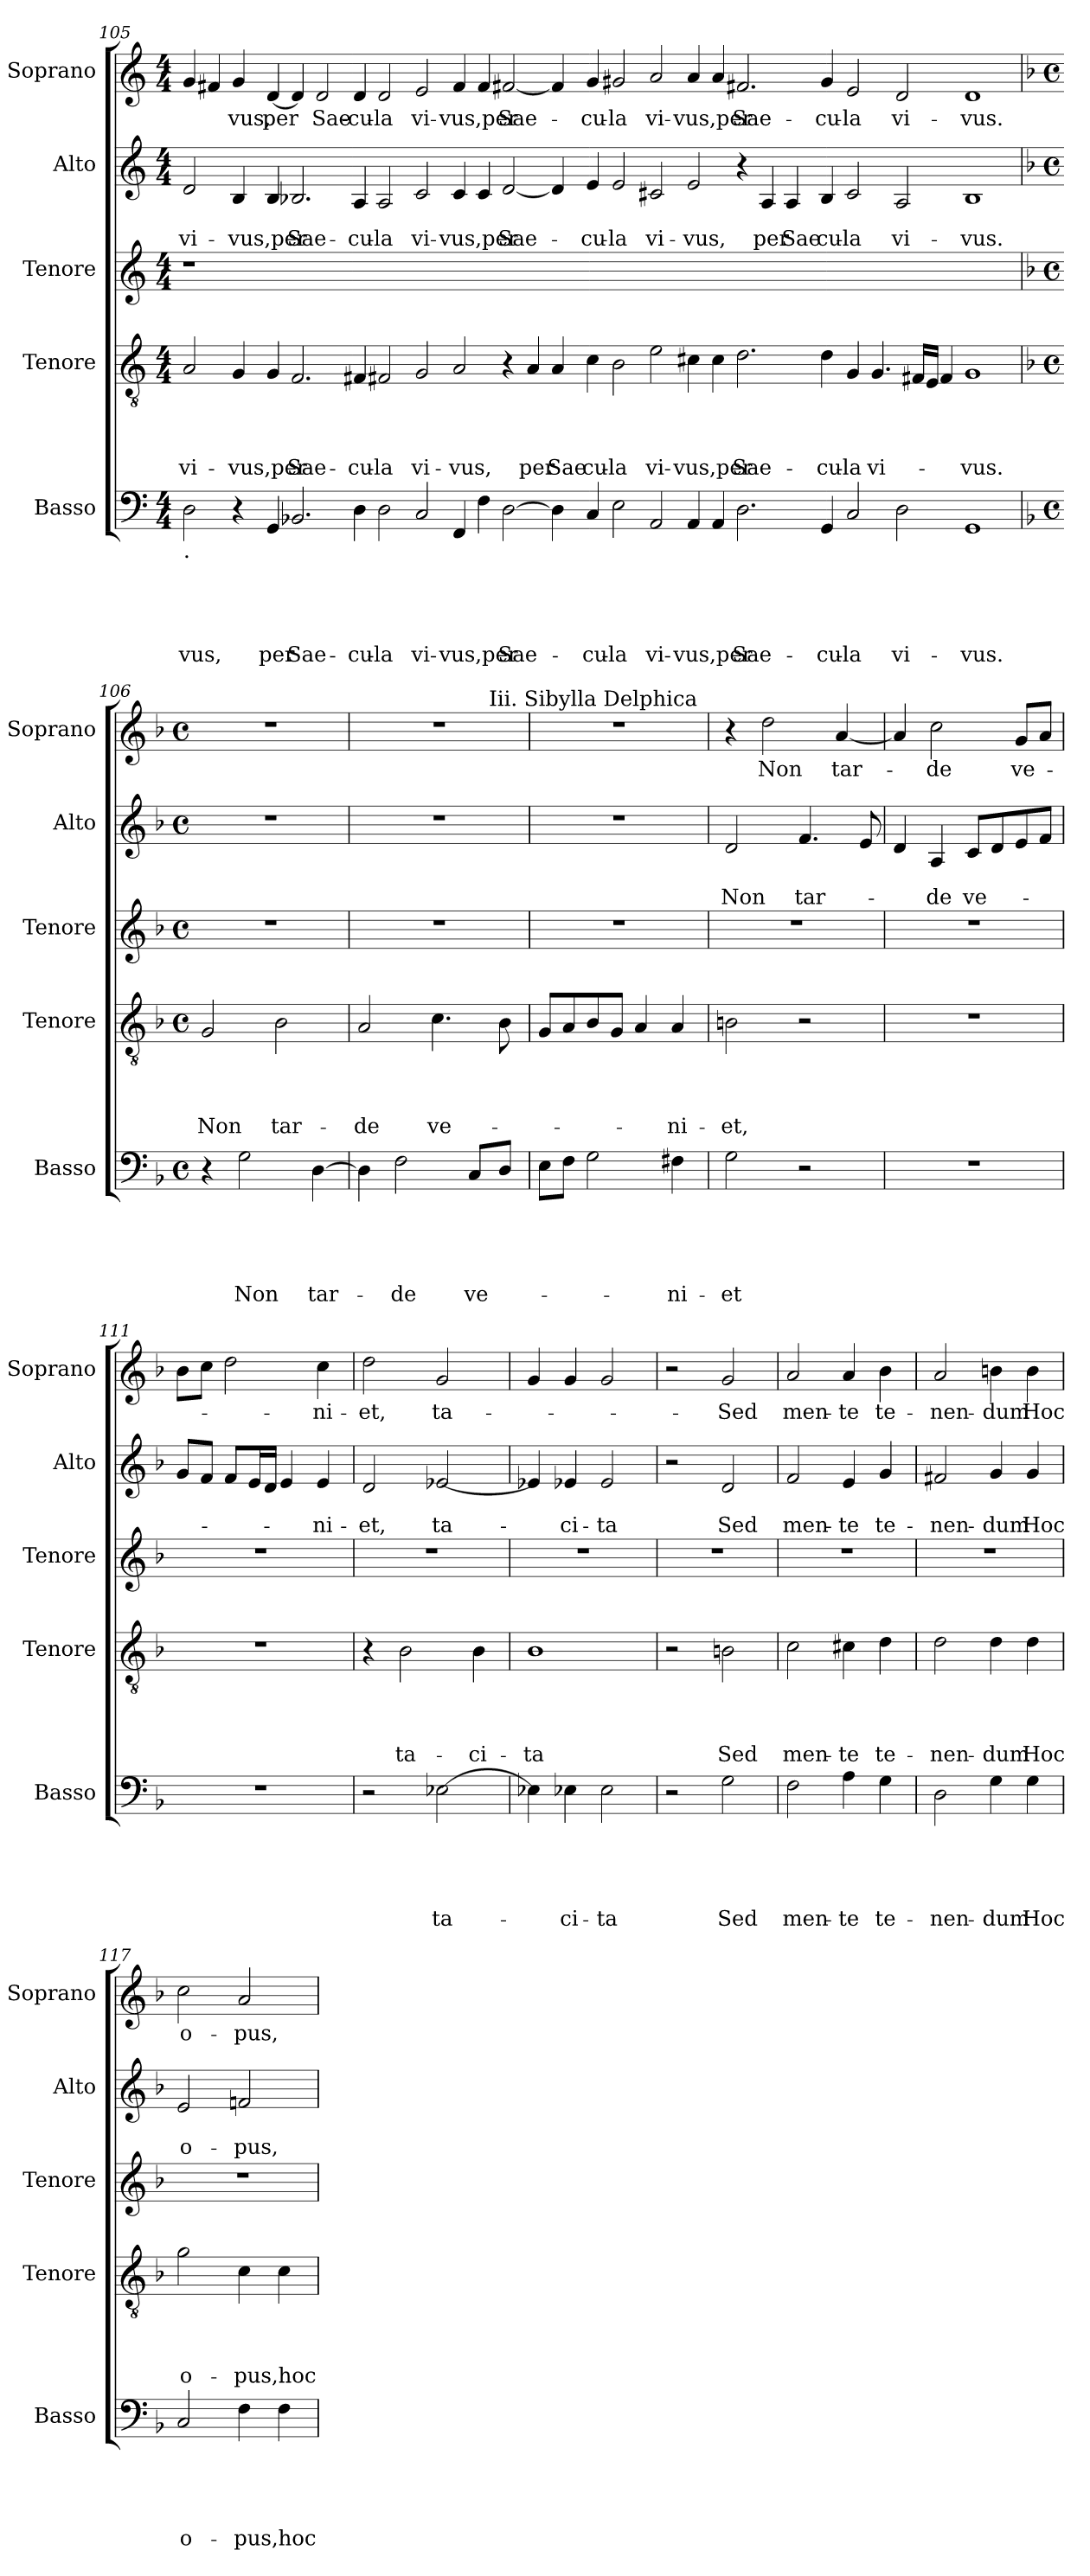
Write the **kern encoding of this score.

**kern	**text	**text	**text	**text	**text	**kern	**text	**text	**text	**text	**kern	**kern	**text	**text	**kern	**text
*part5	*part5	*part5	*part5	*part5	*part5	*part4	*part4	*part4	*part4	*part4	*part3	*part2	*part2	*part2	*part1	*part1
*staff5	*staff5	*staff5	*staff5	*staff5	*staff5	*staff4	*staff4	*staff4	*staff4	*staff4	*staff3	*staff2	*staff2	*staff2	*staff1	*staff1
*I"Basso	*	*	*	*	*	*I"Tenore	*	*	*	*	*I"Tenore	*I"Alto	*	*	*I"Soprano	*
*I'Basso	*	*	*	*	*	*I'Tenore	*	*	*	*	*I'Tenore	*I'Alto	*	*	*I'Soprano	*
!!LO:PB:g=z
*clefF4	*	*	*	*	*	*clefGv2	*	*	*	*	*clefG2	*clefG2	*	*	*clefG2	*
*k[]	*	*	*	*	*	*k[]	*	*	*	*	*k[]	*k[]	*	*	*k[]	*
*C:	*	*	*	*	*	*C:	*	*	*	*	*C:	*C:	*	*	*C:	*
*M4/4	*	*	*	*	*	*M4/4	*	*	*	*	*M4/4	*M4/4	*	*	*M4/4	*
=105	=105	=105	=105	=105	=105	=105	=105	=105	=105	=105	=105	=105	=105	=105	=105	=105
!LO:TX:b:t=.	!	!	!	!	!	!	!	!	!	!	!	!	!	!	!	!
!	!	!	!	!	!LO:LY:b	!	!	!	!	!LO:LY:b	!	!	!	!LO:LY:b	!	!
2D\	.	.	.	.	-vus,	2A/	.	.	.	vi-	1r	2d/	.	vi-	4g/	.
.	.	.	.	.	.	.	.	.	.	.	.	.	.	.	4f#X/	.
!	!	!	!	!	!	!	!	!	!	!LO:LY:b	!	!	!	!LO:LY:b	!	!LO:LY:b
4r	.	.	.	.	.	4G/	.	.	.	-vus,per	.	4B/	.	-vus,per	4g/	-vus,
!	!	!	!	!	!LO:LY:b	!	!	!	!	!	!	!	!	!	!	!LO:LY:b
4GG/	.	.	.	.	per	4G/	.	.	.	.	.	4B/	.	.	[<4d/	per
!	!	!	!	!	!LO:LY:b	!	!	!	!	!LO:LY:b	!	!	!	!LO:LY:b	!	!
2.BB-X/	.	.	.	.	Sae-	2.F/	.	.	.	Sae-	000ryy	2.B-X/	.	Sae-	4d/]	.
!	!	!	!	!	!	!	!	!	!	!	!	!	!	!	!	!LO:LY:b
.	.	.	.	.	.	.	.	.	.	.	.	.	.	.	2d/	Sae-
!	!	!	!	!	!LO:LY:b	!	!	!	!	!LO:LY:b	!	!	!	!LO:LY:b	!	!LO:LY:b
4D\	.	.	.	.	-cu-	4F#X/	.	.	.	-cu-	.	4A/	.	-cu-	4d/	-cu-
!	!	!	!	!	!LO:LY:b	!	!	!	!	!LO:LY:b	!	!	!	!LO:LY:b	!	!LO:LY:b
2D\	.	.	.	.	-la	2F#X/	.	.	.	-la	.	2A/	.	-la	2d/	-la
!	!	!	!	!	!LO:LY:b	!	!	!	!	!LO:LY:b	!	!	!	!LO:LY:b	!	!LO:LY:b
2C/	.	.	.	.	vi-	2G/	.	.	.	vi-	.	2c/	.	vi-	2e/	vi-
!	!	!	!	!	!LO:LY:b	!	!	!	!	!LO:LY:b	!	!	!	!LO:LY:b	!	!LO:LY:b
4FF/	.	.	.	.	-vus,per	2A/	.	.	.	-vus,	.	4c/	.	-vus,per	4f#/	-vus,per
4F\	.	.	.	.	.	.	.	.	.	.	.	4c/	.	.	4f#/	.
!	!	!	!	!	!LO:LY:b	!	!	!	!	!	!	!	!	!LO:LY:b	!	!LO:LY:b
[>2D\	.	.	.	.	Sae-	4r	.	.	.	.	.	[<2d/	.	Sae-	[<2f#X/	Sae-
!	!	!	!	!	!	!	!	!	!	!LO:LY:b	!	!	!	!	!	!
.	.	.	.	.	.	4A/	.	.	.	per	.	.	.	.	.	.
!	!	!	!	!	!	!	!	!	!	!LO:LY:b	!	!	!	!	!	!
4D\]	.	.	.	.	.	4A/	.	.	.	Sae-	.	4d/]	.	.	4f#/]	.
!	!	!	!	!	!LO:LY:b	!	!	!	!	!LO:LY:b	!	!	!	!LO:LY:b	!	!LO:LY:b
4C/	.	.	.	.	-cu-	4c\	.	.	.	-cu-	.	4e/	.	-cu-	4g/	-cu-
!	!	!	!	!	!LO:LY:b	!	!	!	!	!LO:LY:b	!	!	!	!LO:LY:b	!	!LO:LY:b
2E\	.	.	.	.	-la	2B\	.	.	.	-la	.	2e/	.	-la	2g#X/	-la
!	!	!	!	!	!LO:LY:b	!	!	!	!	!LO:LY:b	!	!	!	!LO:LY:b	!	!LO:LY:b
2AA/	.	.	.	.	vi-	2e\	.	.	.	vi-	.	2c#X/	.	vi-	2a/	vi-
!	!	!	!	!	!LO:LY:b	!	!	!	!	!LO:LY:b	!	!	!	!LO:LY:b	!	!LO:LY:b
4AA/	.	.	.	.	-vus,per	4c#X\	.	.	.	-vus,per	.	2e/	.	-vus,	4a/	-vus,per
4AA/	.	.	.	.	.	4c#\	.	.	.	.	.	.	.	.	4a/	.
!	!	!	!	!	!LO:LY:b	!	!	!	!	!LO:LY:b	!	!	!	!	!	!LO:LY:b
2.D\	.	.	.	.	Sae-	2.d\	.	.	.	Sae-	.	4r	.	.	2.f#X/	Sae-
!	!	!	!	!	!	!	!	!	!	!	!	!	!	!LO:LY:b	!	!
.	.	.	.	.	.	.	.	.	.	.	.	4A/	.	per	.	.
!	!	!	!	!	!	!	!	!	!	!	!	!	!	!LO:LY:b	!	!
.	.	.	.	.	.	.	.	.	.	.	.	4A/	.	Sae-	.	.
!	!	!	!	!	!LO:LY:b	!	!	!	!	!LO:LY:b	!	!	!	!LO:LY:b	!	!LO:LY:b
4GG/	.	.	.	.	-cu-	4d\	.	.	.	-cu-	.	4B-/	.	-cu-	4g#/	-cu-
!	!	!	!	!	!LO:LY:b	!	!	!	!	!LO:LY:b	!	!	!	!LO:LY:b	!	!LO:LY:b
2C/	.	.	.	.	-la	4G/	.	.	.	-la	.	2c#/	.	-la	2e/	-la
!	!	!	!	!	!	!	!	!	!	!LO:LY:b	!	!	!	!	!	!
.	.	.	.	.	.	4.G/	.	.	.	vi-	.	.	.	.	.	.
!	!	!	!	!	!LO:LY:b	!	!	!	!	!	!	!	!	!LO:LY:b	!	!LO:LY:b
2D\	.	.	.	.	vi-	.	.	.	.	.	.	2A/	.	vi-	2d/	vi-
.	.	.	.	.	.	16F#X/LL	.	.	.	.	.	.	.	.	.	.
.	.	.	.	.	.	16E/JJ	.	.	.	.	.	.	.	.	.	.
.	.	.	.	.	.	4F#/	.	.	.	.	.	.	.	.	.	.
!	!	!	!	!	!LO:LY:b	!	!	!	!	!LO:LY:b	!	!	!	!LO:LY:b	!	!LO:LY:b
1GG	.	.	.	.	-vus.	1G	.	.	.	-vus.	.	1B-	.	-vus.	1d	-vus.
!!LO:LB:g=z
=106!	=106!	=106!	=106!	=106!	=106!	=106!	=106!	=106!	=106!	=106!	=106!	=106!	=106!	=106!	=106!	=106!
*k[b-]	*	*	*	*	*	*k[b-]	*	*	*	*	*k[b-]	*k[b-]	*	*	*k[b-]	*
*F:	*	*	*	*	*	*F:	*	*	*	*	*F:	*F:	*	*	*F:	*
*M4/4	*	*	*	*	*	*M4/4	*	*	*	*	*M4/4	*M4/4	*	*	*M4/4	*
*met(c)	*	*	*	*	*	*met(c)	*	*	*	*	*met(c)	*met(c)	*	*	*met(c)	*
!	!	!	!	!	!	!	!	!	!	!LO:LY:b	!	!	!	!	!	!
4r	.	.	.	.	.	2G/	.	.	.	Non	1r	1r	.	.	1r	.
!	!	!	!	!	!LO:LY:b	!	!	!	!	!	!	!	!	!	!	!
2G\	.	.	.	.	Non	.	.	.	.	.	.	.	.	.	.	.
!	!	!	!	!	!	!	!	!	!	!LO:LY:b	!	!	!	!	!	!
.	.	.	.	.	.	2B-\	.	.	.	tar-	.	.	.	.	.	.
!	!	!	!	!	!LO:LY:b	!	!	!	!	!	!	!	!	!	!	!
[>4D\	.	.	.	.	tar-	.	.	.	.	.	.	.	.	.	.	.
=107	=107	=107	=107	=107	=107	=107	=107	=107	=107	=107	=107	=107	=107	=107	=107	=107
!	!	!	!	!	!	!	!	!	!	!LO:LY:b	!	!	!	!	!	!
*	*	*	*	*	*	*	*	*	*	*	*	*	*	*	*^	*
4D\]	.	.	.	.	.	2A/	.	.	.	-de	1r	1r	.	.	1r	2ryy	.
!	!	!	!	!	!LO:LY:b	!	!	!	!	!	!	!	!	!	!	!	!
2F\	.	.	.	.	-de	.	.	.	.	.	.	.	.	.	.	.	.
!	!	!	!	!	!	!	!	!	!	!LO:LY:b	!	!	!	!	!	!	!
.	.	.	.	.	.	4.c\	.	.	.	ve-	.	.	.	.	.	4ryy	.
!	!	!	!	!	!LO:LY:b	!	!	!	!	!	!	!	!	!	!	!	!
8C/L	.	.	.	.	ve-	.	.	.	.	.	.	.	.	.	.	16.ryy	.
!	!	!	!	!	!	!	!	!	!	!	!	!	!	!	!	!LO:TX:a:t=Iii. Sibylla Delphica	!
.	.	.	.	.	.	.	.	.	.	.	.	.	.	.	.	8ryy	.
8D/J	.	.	.	.	.	8B-\	.	.	.	.	.	.	.	.	.	.	.
.	.	.	.	.	.	.	.	.	.	.	.	.	.	.	.	32ryy	.
*	*	*	*	*	*	*	*	*	*	*	*	*	*	*	*v	*v	*
=108	=108	=108	=108	=108	=108	=108	=108	=108	=108	=108	=108	=108	=108	=108	=108	=108
8E\L	.	.	.	.	.	8G/L	.	.	.	.	1r	1r	.	.	1r	.
8F\J	.	.	.	.	.	8A/	.	.	.	.	.	.	.	.	.	.
2G\	.	.	.	.	.	8B-/	.	.	.	.	.	.	.	.	.	.
.	.	.	.	.	.	8G/J	.	.	.	.	.	.	.	.	.	.
.	.	.	.	.	.	4A/	.	.	.	.	.	.	.	.	.	.
!	!	!	!	!	!LO:LY:b	!	!	!	!	!LO:LY:b	!	!	!	!	!	!
4F#X\	.	.	.	.	-ni-	4A/	.	.	.	-ni-	.	.	.	.	.	.
=109	=109	=109	=109	=109	=109	=109	=109	=109	=109	=109	=109	=109	=109	=109	=109	=109
!	!	!	!	!	!LO:LY:b	!	!	!	!	!LO:LY:b	!	!	!	!LO:LY:b	!	!
2G\	.	.	.	.	-et	2Bn\	.	.	.	-et,	1r	2d/	.	Non	4r	.
!	!	!	!	!	!	!	!	!	!	!	!	!	!	!	!	!LO:LY:b
.	.	.	.	.	.	.	.	.	.	.	.	.	.	.	2dd\	Non
!	!	!	!	!	!	!	!	!	!	!	!	!	!	!LO:LY:b	!	!
2r	.	.	.	.	.	2r	.	.	.	.	.	4.f/	.	tar-	.	.
!	!	!	!	!	!	!	!	!	!	!	!	!	!	!	!	!LO:LY:b
.	.	.	.	.	.	.	.	.	.	.	.	.	.	.	[<4a/	tar-
.	.	.	.	.	.	.	.	.	.	.	.	8e/	.	.	.	.
=110	=110	=110	=110	=110	=110	=110	=110	=110	=110	=110	=110	=110	=110	=110	=110	=110
1r	.	.	.	.	.	1r	.	.	.	.	1r	4d/	.	.	4a/]	.
!	!	!	!	!	!	!	!	!	!	!	!	!	!	!LO:LY:b	!	!LO:LY:b
.	.	.	.	.	.	.	.	.	.	.	.	4A/	.	-de	2cc\	-de
!	!	!	!	!	!	!	!	!	!	!	!	!	!	!LO:LY:b	!	!
.	.	.	.	.	.	.	.	.	.	.	.	8c/L	.	ve-	.	.
.	.	.	.	.	.	.	.	.	.	.	.	8d/	.	.	.	.
!	!	!	!	!	!	!	!	!	!	!	!	!	!	!	!	!LO:LY:b
.	.	.	.	.	.	.	.	.	.	.	.	8e/	.	.	8g/L	ve-
.	.	.	.	.	.	.	.	.	.	.	.	8f/J	.	.	8a/J	.
=111	=111	=111	=111	=111	=111	=111	=111	=111	=111	=111	=111	=111	=111	=111	=111	=111
1r	.	.	.	.	.	1r	.	.	.	.	1r	8g/L	.	.	8b-\L	.
.	.	.	.	.	.	.	.	.	.	.	.	8f/J	.	.	8cc\J	.
.	.	.	.	.	.	.	.	.	.	.	.	8f/L	.	.	2dd\	.
.	.	.	.	.	.	.	.	.	.	.	.	16e/L	.	.	.	.
.	.	.	.	.	.	.	.	.	.	.	.	16d/JJ	.	.	.	.
.	.	.	.	.	.	.	.	.	.	.	.	4e/	.	.	.	.
!	!	!	!	!	!	!	!	!	!	!	!	!	!	!LO:LY:b	!	!LO:LY:b
.	.	.	.	.	.	.	.	.	.	.	.	4e/	.	-ni-	4cc\	-ni-
=112	=112	=112	=112	=112	=112	=112	=112	=112	=112	=112	=112	=112	=112	=112	=112	=112
!	!	!	!	!	!	!	!	!	!	!	!	!	!	!LO:LY:b	!	!LO:LY:b
2r	.	.	.	.	.	4r	.	.	.	.	1r	2d/	.	-et,	2dd\	-et,
!	!	!	!	!	!	!	!	!	!	!LO:LY:b	!	!	!	!	!	!
.	.	.	.	.	.	2B-\	.	.	.	ta-	.	.	.	.	.	.
!	!	!	!	!	!LO:LY:b	!	!	!	!	!	!	!	!	!LO:LY:b	!	!LO:LY:b
[<2E-X\	.	.	.	.	ta-	.	.	.	.	.	.	[<2e-X/	.	ta-	2g/	ta-
!	!	!	!	!	!	!	!	!	!	!LO:LY:b	!	!	!	!	!	!
.	.	.	.	.	.	4B-\	.	.	.	-ci-	.	.	.	.	.	.
!!LO:PB:g=z
=113	=113	=113	=113	=113	=113	=113	=113	=113	=113	=113	=113	=113	=113	=113	=113	=113
!	!	!	!	!	!	!	!	!	!	!LO:LY:b	!	!	!	!	!	!
4E-X\]	.	.	.	.	.	1B-	.	.	.	-ta	1r	4e-X/]	.	.	4g/	.
!	!	!	!	!	!LO:LY:b	!	!	!	!	!	!	!	!	!LO:LY:b	!	!
4E-X\	.	.	.	.	-ci-	.	.	.	.	.	.	4e-X/	.	-ci-	4g/	.
!	!	!	!	!	!LO:LY:b	!	!	!	!	!	!	!	!	!LO:LY:b	!	!
2E-\	.	.	.	.	-ta	.	.	.	.	.	.	2e-/	.	-ta	2g/	.
=114	=114	=114	=114	=114	=114	=114	=114	=114	=114	=114	=114	=114	=114	=114	=114	=114
2r	.	.	.	.	.	2r	.	.	.	.	1r	2r	.	.	2r	.
!	!	!	!	!	!LO:LY:b	!	!	!	!	!LO:LY:b	!	!	!	!LO:LY:b	!	!LO:LY:b
2G\	.	.	.	.	Sed	2Bn\	.	.	.	Sed	.	2d/	.	Sed	2g/	-Sed
=115	=115	=115	=115	=115	=115	=115	=115	=115	=115	=115	=115	=115	=115	=115	=115	=115
!	!	!	!	!	!LO:LY:b	!	!	!	!	!LO:LY:b	!	!	!	!LO:LY:b	!	!LO:LY:b
2F\	.	.	.	.	men-	2c\	.	.	.	men-	1r	2f/	.	men-	2a/	men-
!	!	!	!	!	!LO:LY:b	!	!	!	!	!LO:LY:b	!	!	!	!LO:LY:b	!	!LO:LY:b
4A\	.	.	.	.	-te	4c#X\	.	.	.	-te	.	4e/	.	-te	4a/	-te
!	!	!	!	!	!LO:LY:b	!	!	!	!	!LO:LY:b	!	!	!	!LO:LY:b	!	!LO:LY:b
4G\	.	.	.	.	te-	4d\	.	.	.	te-	.	4g/	.	te-	4b-\	te-
=116	=116	=116	=116	=116	=116	=116	=116	=116	=116	=116	=116	=116	=116	=116	=116	=116
!	!	!	!	!	!LO:LY:b	!	!	!	!	!LO:LY:b	!	!	!	!LO:LY:b	!	!LO:LY:b
2D\	.	.	.	.	-nen-	2d\	.	.	.	-nen-	1r	2f#X/	.	-nen-	2a/	-nen-
!	!	!	!	!	!LO:LY:b	!	!	!	!	!LO:LY:b	!	!	!	!LO:LY:b	!	!LO:LY:b
4G\	.	.	.	.	-dum	4d\	.	.	.	-dum	.	4g/	.	-dum	4bn\	-dum
!	!	!	!	!	!LO:LY:b	!	!	!	!	!LO:LY:b	!	!	!	!LO:LY:b	!	!LO:LY:b
4G\	.	.	.	.	Hoc	4d\	.	.	.	Hoc	.	4g/	.	Hoc	4b\	Hoc
=117	=117	=117	=117	=117	=117	=117	=117	=117	=117	=117	=117	=117	=117	=117	=117	=117
!	!	!	!	!	!LO:LY:b	!	!	!	!	!LO:LY:b	!	!	!	!LO:LY:b	!	!LO:LY:b
2C/	.	.	.	.	o-	2g\	.	.	.	o-	1r	2e/	.	o-	2cc\	o-
!	!	!	!	!	!LO:LY:b	!	!	!	!	!LO:LY:b	!	!	!	!LO:LY:b	!	!LO:LY:b
4F\	.	.	.	.	-pus,hoc	4c\	.	.	.	-pus,hoc	.	2fn/	.	-pus,	2a/	-pus,
4F\	.	.	.	.	.	4c\	.	.	.	.	.	.	.	.	.	.
=	=	=	=	=	=	=	=	=	=	=	=	=	=	=	=	=
*-	*-	*-	*-	*-	*-	*-	*-	*-	*-	*-	*-	*-	*-	*-	*-	*-
